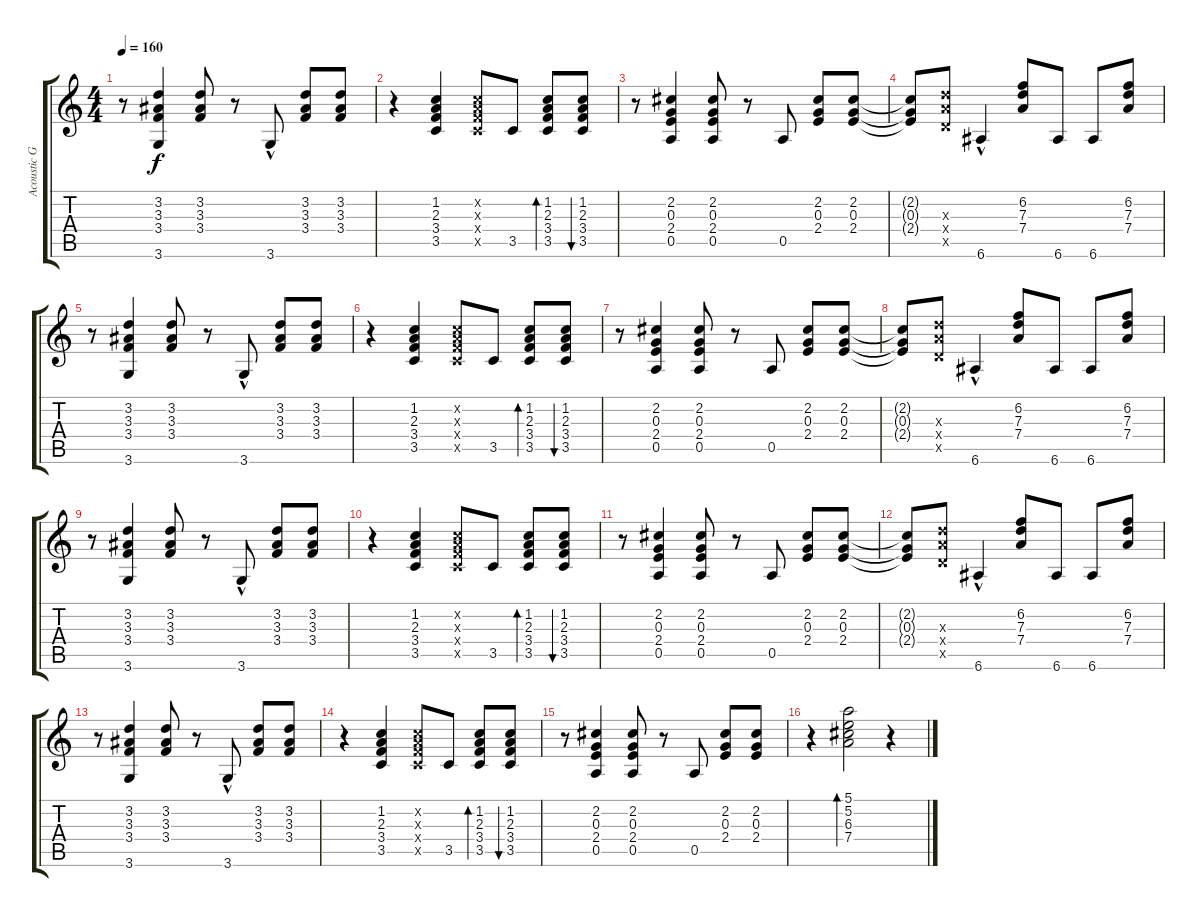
\track ("Acoustic Guitar" "Acoustic G") {instrument acousticguitarsteel}
\staff {score tabs}
\tuning (E4 B3 G3 D3 A2 E2) {hide}
\ts (4 4)
\tempo 160
\clef g2
\ks c
r.8{dy f} (3.2 3.3 3.4 3.6).4 (3.2 3.3 3.4).8 r.8 3.6{hac}.8 (3.2 3.3 3.4).8 (3.2 3.3 3.4).8 |
r.4 (1.2 2.3 3.4 3.5).4 (1.2{x} 2.3{x} 3.4{x} 3.5{x}).8 3.5.8 (1.2 2.3 3.4 3.5).8{bd 60} (1.2 2.3 3.4 3.5).8{bu 60} |
r.8 (2.2 0.3 2.4 0.5).4 (2.2 0.3 2.4 0.5).8 r.8 0.5.8 (2.2 0.3 2.4).8 (2.2 0.3 2.4).8 |
(2.2{t} 0.3{t} 2.4{t}).8 (7.3{x} 7.4{x} 5.5{x}).8 6.6{hac}.4 (6.2 7.3 7.4).8 6.6.8 6.6.8 (6.2 7.3 7.4).8 |
r.8 (3.2 3.3 3.4 3.6).4 (3.2 3.3 3.4).8 r.8 3.6{hac}.8 (3.2 3.3 3.4).8 (3.2 3.3 3.4).8 |
r.4 (1.2 2.3 3.4 3.5).4 (1.2{x} 2.3{x} 3.4{x} 3.5{x}).8 3.5.8 (1.2 2.3 3.4 3.5).8{bd 60} (1.2 2.3 3.4 3.5).8{bu 60} |
r.8 (2.2 0.3 2.4 0.5).4 (2.2 0.3 2.4 0.5).8 r.8 0.5.8 (2.2 0.3 2.4).8 (2.2 0.3 2.4).8 |
(2.2{t} 0.3{t} 2.4{t}).8 (7.3{x} 7.4{x} 5.5{x}).8 6.6{hac}.4 (6.2 7.3 7.4).8 6.6.8 6.6.8 (6.2 7.3 7.4).8 |
r.8 (3.2 3.3 3.4 3.6).4 (3.2 3.3 3.4).8 r.8 3.6{hac}.8 (3.2 3.3 3.4).8 (3.2 3.3 3.4).8 |
r.4 (1.2 2.3 3.4 3.5).4 (1.2{x} 2.3{x} 3.4{x} 3.5{x}).8 3.5.8 (1.2 2.3 3.4 3.5).8{bd 60} (1.2 2.3 3.4 3.5).8{bu 60} |
r.8 (2.2 0.3 2.4 0.5).4 (2.2 0.3 2.4 0.5).8 r.8 0.5.8 (2.2 0.3 2.4).8 (2.2 0.3 2.4).8 |
(2.2{t} 0.3{t} 2.4{t}).8 (7.3{x} 7.4{x} 5.5{x}).8 6.6{hac}.4 (6.2 7.3 7.4).8 6.6.8 6.6.8 (6.2 7.3 7.4).8 |
r.8 (3.2 3.3 3.4 3.6).4 (3.2 3.3 3.4).8 r.8 3.6{hac}.8 (3.2 3.3 3.4).8 (3.2 3.3 3.4).8 |
r.4 (1.2 2.3 3.4 3.5).4 (1.2{x} 2.3{x} 3.4{x} 3.5{x}).8 3.5.8 (1.2 2.3 3.4 3.5).8{bd 60} (1.2 2.3 3.4 3.5).8{bu 60} |
r.8 (2.2 0.3 2.4 0.5).4 (2.2 0.3 2.4 0.5).8 r.8 0.5.8 (2.2 0.3 2.4).8 (2.2 0.3 2.4).8 |
r.4 (5.1 5.2 6.3 7.4).2{bd 240} r.4
